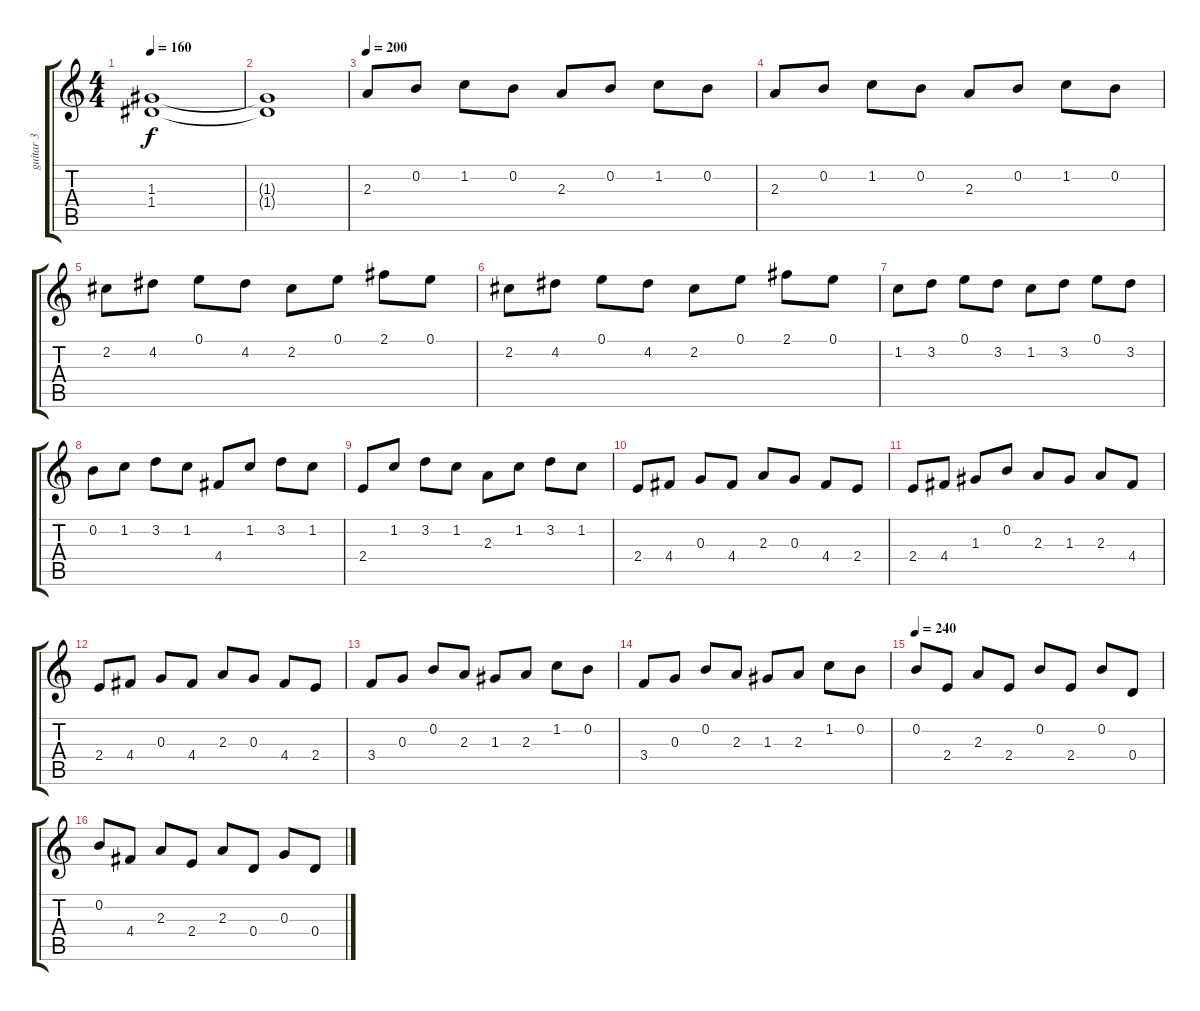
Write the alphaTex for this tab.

\track ("guitar 3" "guitar 3") {instrument distortionguitar}
\staff {score tabs}
\tuning (E4 B3 G3 D3 A2 E2) {hide}
\ts (4 4)
\tempo 160
\clef g2
\ks c
(1.3{t} 1.4{t}).1{dy f} |
(1.3{t} 1.4{t}).1 |
\tempo 200
2.3.8 0.2.8 1.2.8 0.2.8 2.3.8 0.2.8 1.2.8 0.2.8 |
2.3.8 0.2.8 1.2.8 0.2.8 2.3.8 0.2.8 1.2.8 0.2.8 |
2.2.8 4.2.8 0.1.8 4.2.8 2.2.8 0.1.8 2.1.8 0.1.8 |
2.2.8 4.2.8 0.1.8 4.2.8 2.2.8 0.1.8 2.1.8 0.1.8 |
1.2.8 3.2.8 0.1.8 3.2.8 1.2.8 3.2.8 0.1.8 3.2.8 |
0.2.8 1.2.8 3.2.8 1.2.8 4.4.8 1.2.8 3.2.8 1.2.8 |
2.4.8 1.2.8 3.2.8 1.2.8 2.3.8 1.2.8 3.2.8 1.2.8 |
2.4.8 4.4.8 0.3.8 4.4.8 2.3.8 0.3.8 4.4.8 2.4.8 |
2.4.8 4.4.8 1.3.8 0.2.8 2.3.8 1.3.8 2.3.8 4.4.8 |
2.4.8 4.4.8 0.3.8 4.4.8 2.3.8 0.3.8 4.4.8 2.4.8 |
3.4.8 0.3.8 0.2.8 2.3.8 1.3.8 2.3.8 1.2.8 0.2.8 |
3.4.8 0.3.8 0.2.8 2.3.8 1.3.8 2.3.8 1.2.8 0.2.8 |
\tempo 240
0.2.8 2.4.8 2.3.8 2.4.8 0.2.8 2.4.8 0.2.8 0.4.8 |
0.2.8 4.4.8 2.3.8 2.4.8 2.3.8 0.4.8 0.3.8 0.4.8
